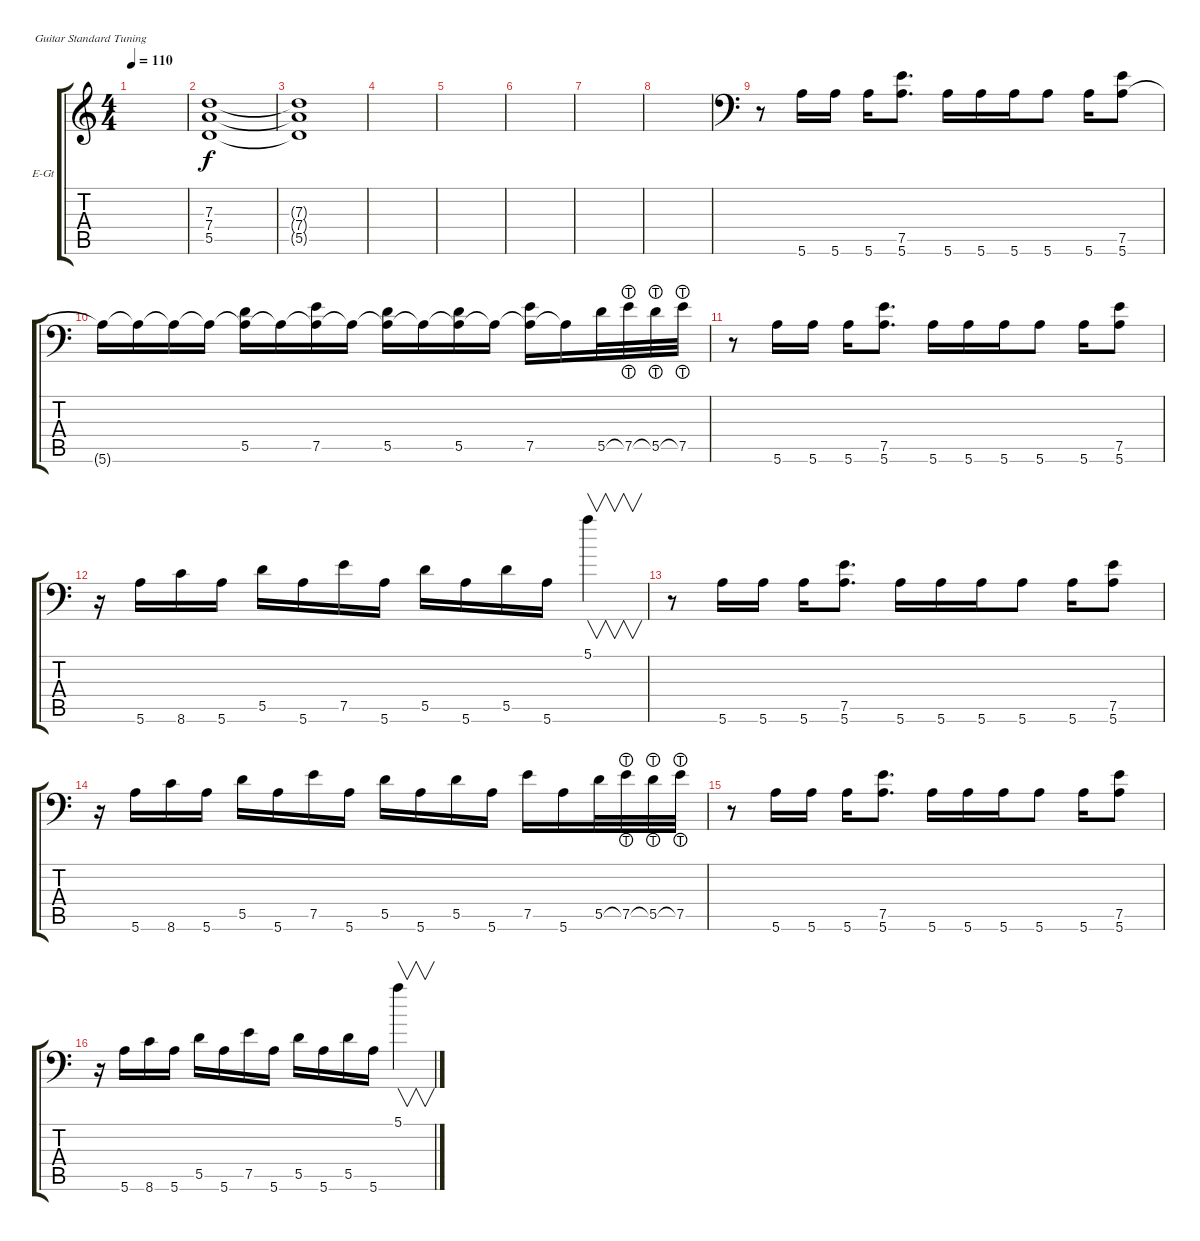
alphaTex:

\defaultSystemsLayout 4
\bracketExtendMode groupsimilarinstruments
\firstSystemTrackNameOrientation horizontal
\otherSystemsTrackNameOrientation horizontal
\track ("Electric Guitar" "E-Gt") {instrument overdrivenguitar}
\staff {score tabs}
\tuning (E4 B3 G3 D3 A2 E2)
\ts (4 4)
\tempo 110
\clef g2
\ks c
|
(7.3 7.4 5.5).1 |
(7.3{t} 7.4{t} 5.5{t}).1 |
|
|
|
|
|
\clef f4
r.8 5.6.16 5.6.16 5.6.16 (7.5 5.6).8{d} 5.6.16 5.6.16 5.6.16 5.6.8 5.6.16 (7.5 5.6).8 |
5.6{t}.16 5.6{t}.16 5.6{t}.16 5.6{t}.16 (5.5 5.6{t}).16 5.6{t}.16 (7.5 5.6{t}).16 5.6{t}.16 (5.5 5.6{t}).16 5.6{t}.16 (5.5 5.6{t}).16 5.6{t}.16 (7.5 5.6{t}).16 5.6{t}.16 5.5.32 7.5{lht}.32 5.5{lht}.32 7.5{lht}.32 |
r.8 5.6.16 5.6.16 5.6.16 (7.5 5.6).8{d} 5.6.16 5.6.16 5.6.16 5.6.8 5.6.16 (7.5 5.6).8 |
r.16 5.6.16 8.6.16 5.6.16 5.5.16 5.6.16 7.5.16 5.6.16 5.5.16 5.6.16 5.5.16 5.6.16 5.1.4{v} |
r.8 5.6.16 5.6.16 5.6.16 (7.5 5.6).8{d} 5.6.16 5.6.16 5.6.16 5.6.8 5.6.16 (7.5 5.6).8 |
r.16 5.6.16 8.6.16 5.6.16 5.5.16 5.6.16 7.5.16 5.6.16 5.5.16 5.6.16 5.5.16 5.6.16 7.5.16 5.6.16 5.5.32 7.5{lht}.32 5.5{lht}.32 7.5{lht}.32 |
r.8 5.6.16 5.6.16 5.6.16 (7.5 5.6).8{d} 5.6.16 5.6.16 5.6.16 5.6.8 5.6.16 (7.5 5.6).8 |
r.16 5.6.16 8.6.16 5.6.16 5.5.16 5.6.16 7.5.16 5.6.16 5.5.16 5.6.16 5.5.16 5.6.16 5.1.4{v}
